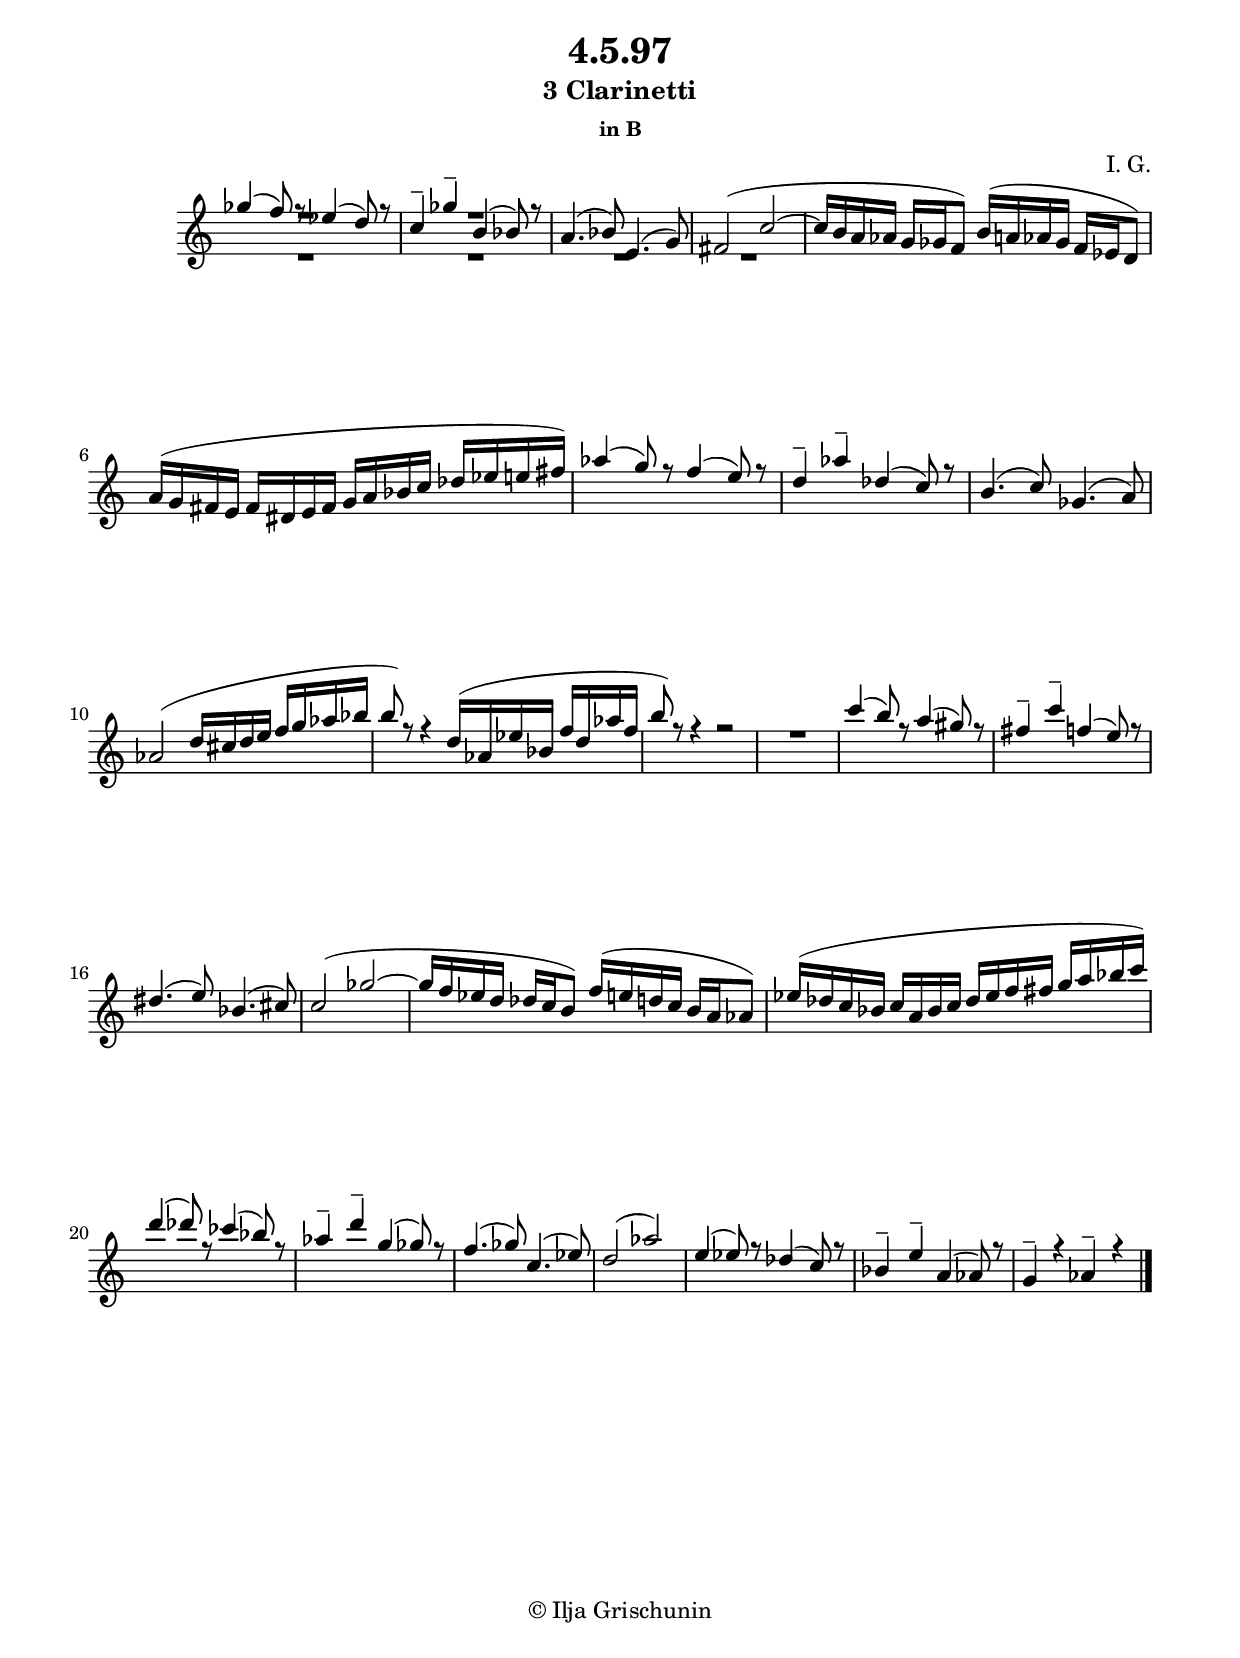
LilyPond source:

\version "2.19.15"
%\version "2.18.0"

\language "deutsch"

\header {
  title = "4.5.97"
  %meter = "Rubato"
  subtitle = "3 Clarinetti"
  subsubtitle = "in B"
  composer = "I. G."
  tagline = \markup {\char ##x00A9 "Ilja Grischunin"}
}

\paper {
  #(set-paper-size "a4")
  top-system-spacing.basic-distance = #25
  top-markup-spacing.basic-distance = #10
  markup-system-spacing.basic-distance = #15
  system-system-spacing.basic-distance = #25
  last-bottom-spacing.basic-distance = #25
  left-margin = 15
  right-margin = 15
  %two-sided = ##t
  %inner-margin = 25
  %outer-margin = 15
}

\layout {
  \context {
    \Score
    %\remove "Bar_number_engraver"
  }
}

\version "2.19.15"
%\version "2.18.0"

\language "deutsch"

clarinetEinsMusic = \relative {
  \clef treble
  \omit Staff.TimeSignature
  \compressFullBarRests
  \override MultiMeasureRest.expand-limit = #2
  ges''4( f8) r es4( d8) r c4-- ges'-- h,( b8) r a4.( b8) e,4.( g8)
  fis2( c'~ c16 h a as g ges f8) h16( a as ges f es d8)
  a'16( g fis e fis dis e fis g a b c des es e fis)
  as4( g8) r f4( e8) r d4-- as'-- des,( c8) r h4.( c8) ges4.( a8)
  as2( d16 cis d e f g as b h8) r r4 d,16( as es' b f' d as' f h8) r r4 r2 R1
  c4( h8) r a4( gis8) r fis4-- c'-- f,( e8) r dis4.( e8) b4.( cis8)
  c2( ges'~ ges16 f es d des c h8) f'16( e d c h a as8)
  es'16( des c b c a b c des es f fis g a b c) d4( des8) r ces4( b8) r
  as4-- d-- g,( ges8) r f4.( ges8) c,4.( es8) d2( as') e4( es8) r des4( c8) r
  b4-- e-- a,( as8) r g4-- r as-- r
  \bar "|."
}

\version "2.19.15"
%\version "2.18.0"

\language "deutsch"

clarinetZweiMusic = \relative {
  \clef treble
  \override Staff.TimeSignature.stencil = ##f
  \compressFullBarRests
  \override MultiMeasureRest.expand-limit = #2
  R1*4
}

\version "2.19.15"
%\version "2.18.0"

\language "deutsch"

clarinetDreiMusic = \relative {
  \clef treble
  \override Staff.TimeSignature.stencil = ##f
  \compressFullBarRests
  \override MultiMeasureRest.expand-limit = #2
  R1*2
}


oneTwoComb = {
  \partcombine
  \clarinetEinsMusic
  \clarinetZweiMusic
}

\score {
  <<
    {
      \clarinetEinsMusic
    }
    \\
    {
      \clarinetZweiMusic
    }
    \\
    {
      \clarinetDreiMusic
    }
  >>
}